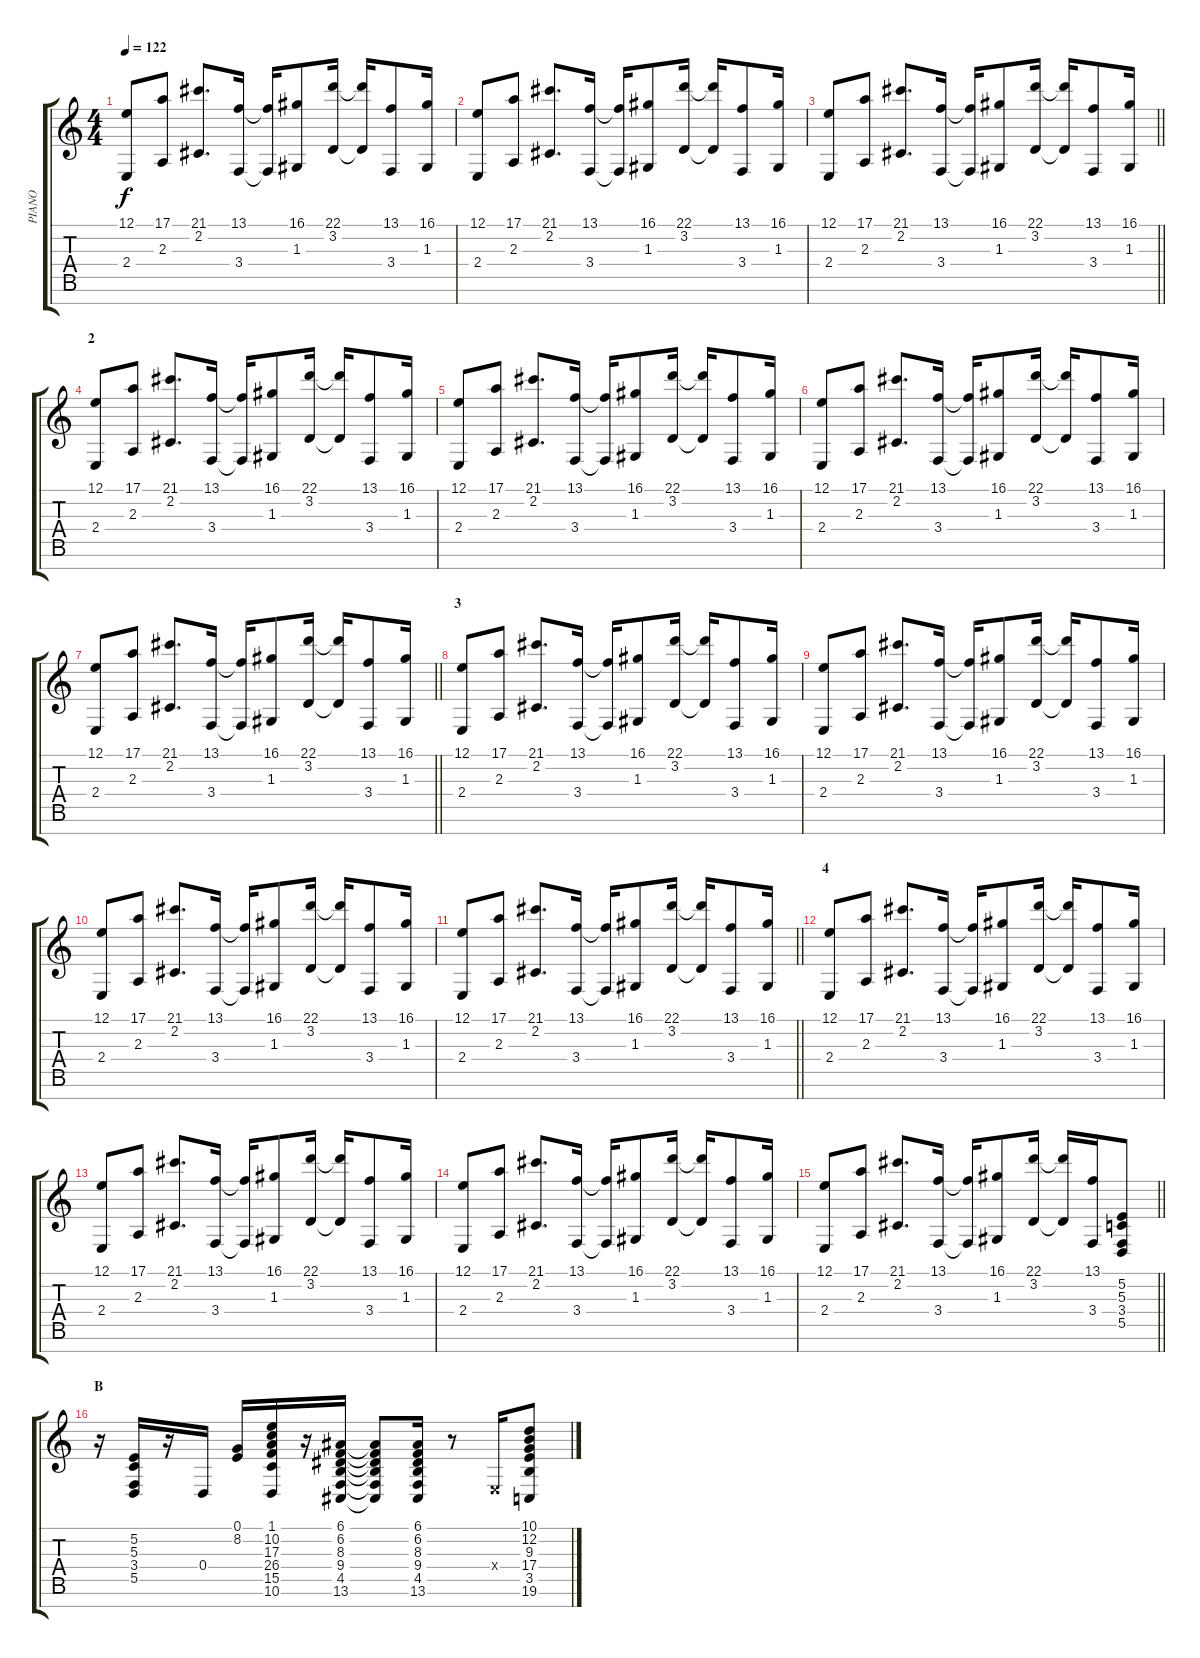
\track ("PIANO" "PIANO") {instrument acousticgrandpiano}
\staff {score tabs}
\tuning (E4 B3 G3 D3 A2 E2 B1) {hide}
\ts (4 4)
\tempo 122
\clef g2
\ks c
(12.1 2.4).8{dy f} (17.1 2.3).8 (21.1 2.2).8{d} (13.1 3.4).16 (13.1{t} 3.4{t}).16 (16.1 1.3).8 (22.1 3.2).16 (22.1{t} 3.2{t}).16 (13.1 3.4).8 (16.1 1.3).16 |
(12.1 2.4).8 (17.1 2.3).8 (21.1 2.2).8{d} (13.1 3.4).16 (13.1{t} 3.4{t}).16 (16.1 1.3).8 (22.1 3.2).16 (22.1{t} 3.2{t}).16 (13.1 3.4).8 (16.1 1.3).16 |
\barLineRight lightlight
(12.1 2.4).8 (17.1 2.3).8 (21.1 2.2).8{d} (13.1 3.4).16 (13.1{t} 3.4{t}).16 (16.1 1.3).8 (22.1 3.2).16 (22.1{t} 3.2{t}).16 (13.1 3.4).8 (16.1 1.3).16 |
\section ("" "2")
(12.1 2.4).8 (17.1 2.3).8 (21.1 2.2).8{d} (13.1 3.4).16 (13.1{t} 3.4{t}).16 (16.1 1.3).8 (22.1 3.2).16 (22.1{t} 3.2{t}).16 (13.1 3.4).8 (16.1 1.3).16 |
(12.1 2.4).8 (17.1 2.3).8 (21.1 2.2).8{d} (13.1 3.4).16 (13.1{t} 3.4{t}).16 (16.1 1.3).8 (22.1 3.2).16 (22.1{t} 3.2{t}).16 (13.1 3.4).8 (16.1 1.3).16 |
(12.1 2.4).8 (17.1 2.3).8 (21.1 2.2).8{d} (13.1 3.4).16 (13.1{t} 3.4{t}).16 (16.1 1.3).8 (22.1 3.2).16 (22.1{t} 3.2{t}).16 (13.1 3.4).8 (16.1 1.3).16 |
\barLineRight lightlight
(12.1 2.4).8 (17.1 2.3).8 (21.1 2.2).8{d} (13.1 3.4).16 (13.1{t} 3.4{t}).16 (16.1 1.3).8 (22.1 3.2).16 (22.1{t} 3.2{t}).16 (13.1 3.4).8 (16.1 1.3).16 |
\section ("" "3")
(12.1 2.4).8 (17.1 2.3).8 (21.1 2.2).8{d} (13.1 3.4).16 (13.1{t} 3.4{t}).16 (16.1 1.3).8 (22.1 3.2).16 (22.1{t} 3.2{t}).16 (13.1 3.4).8 (16.1 1.3).16 |
(12.1 2.4).8 (17.1 2.3).8 (21.1 2.2).8{d} (13.1 3.4).16 (13.1{t} 3.4{t}).16 (16.1 1.3).8 (22.1 3.2).16 (22.1{t} 3.2{t}).16 (13.1 3.4).8 (16.1 1.3).16 |
(12.1 2.4).8 (17.1 2.3).8 (21.1 2.2).8{d} (13.1 3.4).16 (13.1{t} 3.4{t}).16 (16.1 1.3).8 (22.1 3.2).16 (22.1{t} 3.2{t}).16 (13.1 3.4).8 (16.1 1.3).16 |
\barLineRight lightlight
(12.1 2.4).8 (17.1 2.3).8 (21.1 2.2).8{d} (13.1 3.4).16 (13.1{t} 3.4{t}).16 (16.1 1.3).8 (22.1 3.2).16 (22.1{t} 3.2{t}).16 (13.1 3.4).8 (16.1 1.3).16 |
\section ("" "4")
(12.1 2.4).8 (17.1 2.3).8 (21.1 2.2).8{d} (13.1 3.4).16 (13.1{t} 3.4{t}).16 (16.1 1.3).8 (22.1 3.2).16 (22.1{t} 3.2{t}).16 (13.1 3.4).8 (16.1 1.3).16 |
(12.1 2.4).8 (17.1 2.3).8 (21.1 2.2).8{d} (13.1 3.4).16 (13.1{t} 3.4{t}).16 (16.1 1.3).8 (22.1 3.2).16 (22.1{t} 3.2{t}).16 (13.1 3.4).8 (16.1 1.3).16 |
(12.1 2.4).8 (17.1 2.3).8 (21.1 2.2).8{d} (13.1 3.4).16 (13.1{t} 3.4{t}).16 (16.1 1.3).8 (22.1 3.2).16 (22.1{t} 3.2{t}).16 (13.1 3.4).8 (16.1 1.3).16 |
\barLineRight lightlight
(12.1 2.4).8 (17.1 2.3).8 (21.1 2.2).8{d} (13.1 3.4).16 (13.1{t} 3.4{t}).16 (16.1 1.3).8 (22.1 3.2).16 (22.1{t} 3.2{t}).16 (13.1 3.4).16 (5.2 5.3 3.4 5.5).8 |
\section ("" "B")
r.16 (5.2 5.3 3.4 5.5).16 r.16 0.4.16 (0.1 8.2).16 (1.1 10.2 17.3 26.4 15.5 10.6).16 r.16 (6.1 6.2 8.3 9.4 4.5 13.6).16 (6.1{t} 6.2{t} 8.3{t} 9.4{t} 4.5{t} 13.6{t}).8 (6.1 6.2 8.3 9.4 4.5 13.6).16 r.8 2.4{x}.16 (10.1 12.2 9.3 17.4 3.5 19.6).8
